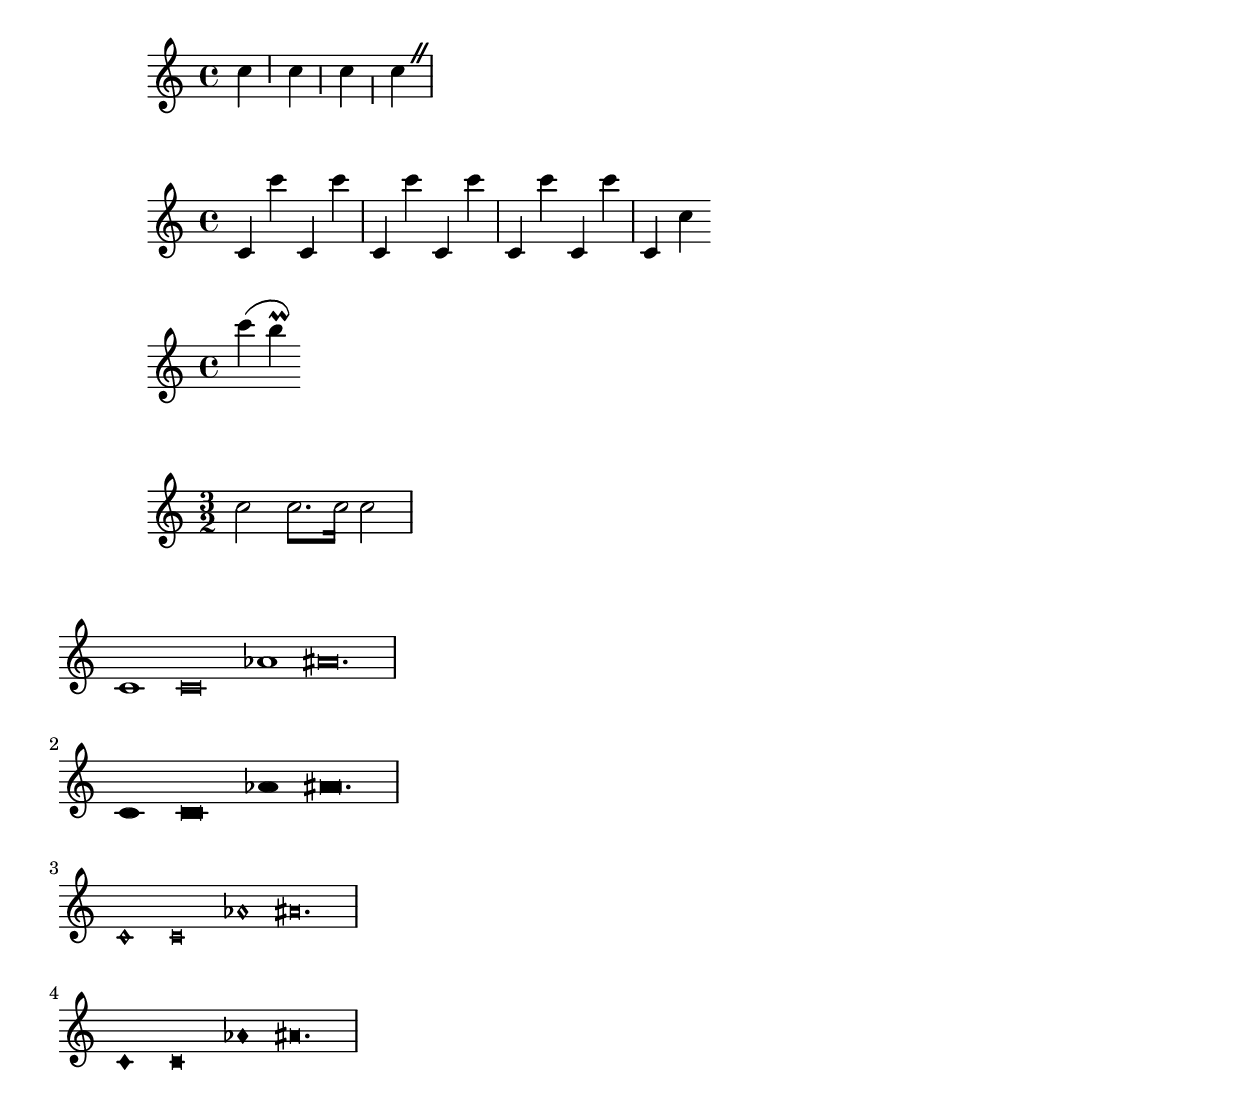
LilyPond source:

\version "2.15.20"
%% Custom bar lines
\defineBarLine "!!:" #'("" "!!:" "!! ")
\defineBarLine ".!:" #'("|" ".!:" ".! ")
\defineBarLine "|!:" #'("|" "|!:" "|! ")
\defineBarLine "!:" #'("" "!:" "! ")
\defineBarLine ":!." #'(":!." "" " !.")
\defineBarLine ":!|" #'(":!|" "" " !|")
\defineBarLine ":||:" #'(":||:" "" " || ")
\defineBarLine "|;|" #'("|;|" "" "| |")
\defineBarLine " .|:" #'("" ".|:" ".| ")

%% Breathing signs from Hippolyte et Aricie
cesure = {
  \once\override BreathingSign #'text = \markup \fontsize #2 "|"
  \once\override BreathingSign #'Y-offset = #0
  \breathe
}
cesureCenter = {
  \once\override BreathingSign #'text = \markup \fontsize #2 "|"
  \once\override BreathingSign #'Y-offset = #-1
  \breathe
}
cesureDown = {
  \once\override BreathingSign #'text = \markup \fontsize #2 "|"
  \once\override BreathingSign #'Y-offset = #-2
  \breathe
}

cesureInstr = {
  \once\override BreathingSign #'text = \markup \musicglyph #"scripts.caesura.straight"
  \breathe
}

cesureInstrCenter = {
  \once\override BreathingSign #'text = \markup \musicglyph #"scripts.caesura.straight"
  \once\override BreathingSign #'Y-offset = #-1
  \breathe
}
cesureInstrDown = {
  \once\override BreathingSign #'text = \markup \musicglyph #"scripts.caesura.straight"
  \once\override BreathingSign #'Y-offset = #-2
  \breathe
}

dotSign=\markup\vcenter "╸"

%% New baroque scripts (Charpentier, Rameau...)
#(define-public baroque-script-alist
   (append!
    `(("t"
       (script-stencil
        . (markup . ,(markup #:center-align #:sans #:fontsize -2 #:bold "t")))
       (padding . 0.20)
       (avoid-slur . around)
       (direction . ,UP))
      ("trillSharp"
       (script-stencil
        . (markup . , #{ \markup\center-align\concat\vcenter {
                           \smaller\smaller\sharp
                           \musicglyph #"scripts.stopped" } #}))
       (padding . 0.20)
       (avoid-slur . around)
       (direction . ,UP))
      ("trillNatural"
       (script-stencil
        . (markup . , #{ \markup\center-align\concat\vcenter {
                           \smaller\smaller\natural
                           \musicglyph #"scripts.stopped" } #}))
       (padding . 0.20)
       (avoid-slur . around)
       (direction . ,UP))
      ("trillSug"
       (script-stencil
        . (markup . , #{ \markup\center-align\concat {
     \smaller\smaller\musicglyph #"accidentals.leftparen"
     \musicglyph #"scripts.stopped"
     \translate #'(-0.6 . 0) \smaller\smaller\musicglyph #"accidentals.rightparen"
   } #}))
       (padding . 0.20)
       (avoid-slur . around)
       (direction . ,UP))
       ("prallSug"
       (script-stencil
        . (markup . , #{ \markup\center-align\concat {
     \smaller\smaller\musicglyph #"accidentals.leftparen"
     \musicglyph #"scripts.prall"
     \translate #'(-0.6 . 0) \smaller\smaller\musicglyph #"accidentals.rightparen"
   } #}))
       (padding . 0.20)
       (avoid-slur . around)
       (direction . ,UP))
      ("arcTrill" ; + with an arc above (like a formata with a + signe instead of dot)
       (script-stencil . (markup . , #{
     \markup\rotate#-90 \concat {
       \musicglyph#"accidentals.leftparen"
       \musicglyph#"scripts.stopped"
     }#}))
       (padding . 0.20)
       (avoid-slur . around)
       (direction . ,UP))
      ("arcDot"
       (script-stencil . (markup . , #{
     \markup\rotate#-90 \concat {
       \musicglyph#"accidentals.leftparen"
       \musicglyph#"scripts.staccato"
     }#}))
       (padding . 0.40)
       (avoid-slur . around)
       (direction . ,UP))
      ("arcArc"
       (script-stencil
        . (markup
           . , #{
     \markup\combine\combine
     \translate #'(0 . 1) \musicglyph #"scripts.ufermata"
     \with-color #white \translate #'(0 . 1.2) \draw-circle #0.4 #0 ##t
     \combine
     \smaller\smaller\translate #'(0 . 0) \musicglyph #"scripts.ufermata"
     \with-color #white \translate #'(0 . 0.2) \draw-circle #0.4 #0 ##t
     #}))
       (padding . 0.40)
       (avoid-slur . around)
       (direction . ,UP))
      ("arcArcDot"
       (script-stencil
        . (markup
           . , #{
     \markup\combine\combine
     \translate #'(0 . 1) \musicglyph #"scripts.ufermata"
     \with-color #white \translate #'(0 . 1.2) \draw-circle #0.4 #0 ##t
     \smaller\smaller \translate #'(0 . 0) \musicglyph #"scripts.ufermata"
     #}))
       (padding . 0.40)
       (avoid-slur . around)
       (direction . ,UP))
      ("dotDot"
       (script-stencil
        . (markup . ,(markup #:center-align #:line (#:musicglyph "period" #:musicglyph "period"))))
       (padding . 0.20)
       (avoid-slur . around)
       (direction . ,UP))
       ("dotPrall"
        ; Articulation used Charpentier: a dot, followed by a prall sign
        (script-stencil . (markup . , #{
     \markup\concat\vcenter { "╸" \musicglyph#"scripts.prall" }#}))
       (padding . 0.20)
       (avoid-slur . around)
       (direction . ,UP))
      ("dotDoublePrallDoublePrall"
        (script-stencil . (markup . , #{
     \markup\override #'(baseline-skip . 0) \column {
       \concat\vcenter { "╸" \musicglyph#"scripts.prallprall" }
       \concat\vcenter { \transparent "╸" \musicglyph#"scripts.prallprall" }
     }#}))
       (padding . 0.20)
       (avoid-slur . around)
       (direction . ,UP))
      ("doublePrall"
       (script-stencil
        . (markup . ,(markup #:override '(baseline-skip . 0)
                             #:center-align #:column (#:musicglyph "scripts.prall"
                                                      #:musicglyph "scripts.prall"))))
       (padding . 0.20)
       (avoid-slur . around)
       (direction . ,UP))
      )
    default-script-alist))

#(define (baroque-script-interface::print grob)
   (let ((script-stencil (ly:grob-property grob 'script-stencil)))
     (cond ((and (pair? script-stencil)
                 (eqv? 'markup (car script-stencil)))
            (set! (ly:grob-property grob 'font-encoding) 'latin1)
            (grob-interpret-markup grob (cdr script-stencil)))
           (else
            (ly:script-interface::print grob)))))

\layout {
  \context {
    \Score
    scriptDefinitions = #baroque-script-alist
  }
  \context {
    \Voice
    \override Script #'stencil = #baroque-script-interface::print
  }
}
trill = #(make-articulation "stopped")
trillSharp = #(make-articulation "trillSharp")
trillNatural = #(make-articulation "trillNatural")
tr = #(make-articulation "t")
trillSug = #(make-articulation "trillSug")
prallSug = #(make-articulation "prallSug")
arcTrill = #(make-articulation "arcTrill")
arcDot = #(make-articulation "arcDot")
arcArc = #(make-articulation "arcArc")
arcArcDot = #(make-articulation "arcArcDot")
dotDot = #(make-articulation "dotDot")
dotPrall = #(make-articulation "dotPrall")
dotDoublePrallDoublePrall = #(make-articulation "dotDoublePrallDoublePrall")
doublePrall = #(make-articulation "doublePrall")

\layout {
  \context {
    \Voice
    \name "Voice"
    \override Script #'avoid-slur = #'outside
  }
  \context {
    \CueVoice
    \name "CueVoice"
    \override Script #'avoid-slur = #'outside
  }
}

%% A slur and a prall, both joined on their right ends
slurPrall = {
  \once\override Slur #'direction = #UP
  \once\override Slur #'text = \markup\musicglyph #"scripts.prall"
  \once\override Slur #'stencil =
  #(lambda (grob)
     (let* ((slur-stencil (ly:slur::print grob))
            (coords (ly:slur::calc-control-points grob))
            (X-ext (ly:stencil-extent slur-stencil X))
            (Y-ext (ly:stencil-extent slur-stencil Y))
            (text-stencil (ly:text-interface::print grob))
            (text-width (interval-length (ly:stencil-extent text-stencil X)))
            (prall-stencil (ly:stencil-translate
                            (ly:stencil-aligned-to text-stencil X LEFT)
                            (cons (- (cdr X-ext) text-width 0.17)
                                  (+ (if (< (cdr (list-ref coords 3)) 2.8)
                                         (- 2.8 (cdr (list-ref coords 3)))
                                         0.5)
                                     (- (cdr (list-ref coords 3)) 0.15)))))
            (combo-stencil (ly:stencil-add slur-stencil prall-stencil)))
       (ly:stencil-translate combo-stencil (cons 0 0))))
  \once\override Slur #'control-points =
  #(lambda (grob)
     (let* ((coords (ly:slur::calc-control-points grob))
            (point-0 (list-ref coords 0))
            (point-1 (list-ref coords 1))
            (point-2 (list-ref coords 2))
            (point-3 (list-ref coords 3))
            (text-stencil (ly:text-interface::print grob))
            (text-width (interval-length (ly:stencil-extent text-stencil X))))
       (set-cdr! point-1 (+ (cdr point-1) 1))
       (set-car! point-2 (+ (car point-2) (/ text-width 1.0)))
       (set-car! point-3 (+ (car point-3) 0.34 (/ text-width 2.0)))
       (set-cdr! point-3 (if (< (cdr point-3) 2.8)
                             2.8
                             (+ 0.5 (cdr point-3))))
       (set-cdr! point-2 (+ (cdr point-3) 2.0))
       coords))
}

%% Charpentier
%% For quarter note with eighth note flag and half note note head (in e.g. 3/2)
#(define-public (calc-white-note-head-glyph grob)
   (let ((style (ly:grob-property grob 'style))
         (duration-log (min 1 (ly:grob-property grob 'duration-log))))
     (select-head-glyph style duration-log)))

whiteNoteHeadsOn = {
  \override Staff.NoteHead #'style = #'baroque
  \override Staff.NoteHead #'glyph-name = #calc-white-note-head-glyph
}
whiteNoteHeadsOff = {
  \revert Staff.NoteHead #'style
  \revert Staff.NoteHead #'glyph-name
}

%% Black notation, for breve and whole notes
#(define-public (ly:note-head::print-black grob)
   (let ((head-style (ly:grob-property grob 'style)))
     (case head-style
       ((baroque default)
        (let* ((head-stencil (ly:note-head::print grob))
               (duration (ly:grob-property grob 'duration-log))
               (glyph-name (format #f "noteheads.s~a"
                                   (ly:grob-property grob 'glyph-name)))
               (glyph (grob-interpret-markup
                       grob
                       (make-musicglyph-markup glyph-name))))
          (ly:stencil-add
           (ly:stencil-translate
            (ly:stencil-aligned-to
             (stencil-with-color
              (if (>= duration 0)
                  ;; oval for whole note
                  (make-oval-stencil
                   (* 0.9 (/ (interval-length (ly:stencil-extent glyph X)) 2))
                   (* 1.1 (/ (interval-length (ly:stencil-extent glyph Y)) 2))
                   0 #t)
                  ;; rectangle for breve
                  (make-filled-box-stencil (ly:stencil-extent glyph X)
                                           (ly:stencil-extent glyph Y)))
              black)
             X CENTER)
            (cons (/ (interval-length (ly:stencil-extent head-stencil X)) 2)
                  0))
           head-stencil)))
       ((petrucci)
        (set! (ly:grob-property grob 'style) 'blackpetrucci)
        (ly:note-head::print grob))
       (else
        (ly:note-head::print grob)))))

blackNotation =
#(define-music-function (parser location music) (ly:music?)
   #{ \override NoteHead #'stencil = #ly:note-head::print-black
      \override NoteHead #'Y-extent =
      #(ly:make-unpure-pure-container
        ly:grob::stencil-height
        (lambda (grob b e) (ly:grob::stencil-height grob)))
      $music
      \revert NoteHead #'stencil #})

ficta = { \once\set suggestAccidentals = ##t }

%% Nuances
tresdoux =
#(make-music 'TextScriptEvent
             'text (markup #:whiteout #:italic #:general-align X -0.75
                           "tres doux"))
tresdouxSug =
#(make-music 'TextScriptEvent
             'text (markup #:whiteout #:italic #:general-align X -0.75
                           "[tres doux]"))

doux =
#(make-music 'TextScriptEvent
             'text (markup #:whiteout #:italic #:general-align X -0.5 "doux"))
douxSug =
#(make-music 'TextScriptEvent
             'text (markup #:whiteout #:italic #:general-align X -0.5 "[doux]"))

ademi =
#(make-music 'TextScriptEvent
             'text (markup #:whiteout #:italic #:general-align X -0.75
                           "a demi"))
ademiSug =
#(make-music 'TextScriptEvent
             'text (markup #:whiteout #:italic #:general-align X -0.75
                           "[a demi]"))

enadoucissant =
#(make-music 'TextScriptEvent
             'text (markup #:whiteout #:italic #:general-align X -0.9
                           "en adoucissant"))
enadoucissantSug =
#(make-music 'TextScriptEvent
             'text (markup #:whiteout #:italic #:general-align X -0.9
                           "[en adoucissant]"))

plusdoux =
#(make-music 'TextScriptEvent
             'text (markup #:whiteout #:italic #:general-align X -0.75
                           "plus doux"))
moinsdoux =
#(make-music 'TextScriptEvent
             'text (markup #:whiteout #:italic #:general-align X -0.75
                           "moins doux"))
moinsdouxSug =
#(make-music 'TextScriptEvent
             'text (markup #:whiteout #:italic #:general-align X -0.75
                           "[moins doux]"))

moinsfort =
#(make-music 'TextScriptEvent
             'text (markup #:whiteout #:italic #:general-align X -0.75
                           "moins fort"))
moinsfortSug =
#(make-music 'TextScriptEvent
             'text (markup #:whiteout #:italic #:general-align X -0.75
                           "[moins fort]"))

unpeufort =
#(make-music 'TextScriptEvent
             'text (markup #:whiteout #:italic #:general-align X -0.75
                           "un peu fort"))

plusfort =
#(make-music 'TextScriptEvent
             'text (markup #:whiteout #:italic #:general-align X -0.75
                           "plus fort"))
plusfortSug =
#(make-music 'TextScriptEvent
             'text (markup #:whiteout #:italic #:general-align X -0.75
                           "[plus fort]"))

fort =
#(make-music 'TextScriptEvent
             'text (markup #:whiteout #:italic #:general-align X -0.5 "fort"))
fortSug =
#(make-music 'TextScriptEvent
             'text (markup #:whiteout #:italic #:general-align X -0.5 "[fort]"))

tresfort =
#(make-music 'TextScriptEvent
             'text (markup #:whiteout #:italic #:general-align X -0.75
                           "tres fort"))
tresfortSug =
#(make-music 'TextScriptEvent
             'text (markup #:whiteout #:italic #:general-align X -0.75
                           "[tres fort]"))

viste =
#(make-music
  'TextScriptEvent
  'text #{\markup\whiteout\italic\general-align #X #-0.5 viste #})


{
  c'' \cesure c'' \cesureCenter c'' \cesureDown c'' \cesureInstr
}

{
  c'\tr c'''\tr
  c'\arcTrill c'''\arcTrill
  c'\arcDot c'''\arcDot
  c'\dotDot c'''\dotDot
  c'\dotPrall c'''\dotPrall
  c'\dotDoublePrallDoublePrall c'''\dotDoublePrallDoublePrall
  c'\doublePrall c''\doublePrall
}

{
  \slurPrall c'''( b'')
}

{
  \time 3/2
  \whiteNoteHeadsOn
  c''2 c''8.*2 c''16*2 c''2
}

%% Black notation
testPattern = { c'1 c'\breve aes'1 ais'\breve.*2/3 \break }
\score {
  {
    \time 6/1
    \override NoteHead #'style = #'baroque
    \testPattern \blackNotation\testPattern
    \override NoteHead #'style = #'petrucci
    \testPattern \blackNotation\testPattern
  }
  \layout {
    indent = 0 ragged-right = ##t
    \context { \Staff \remove "Time_signature_engraver" }
  }
}
